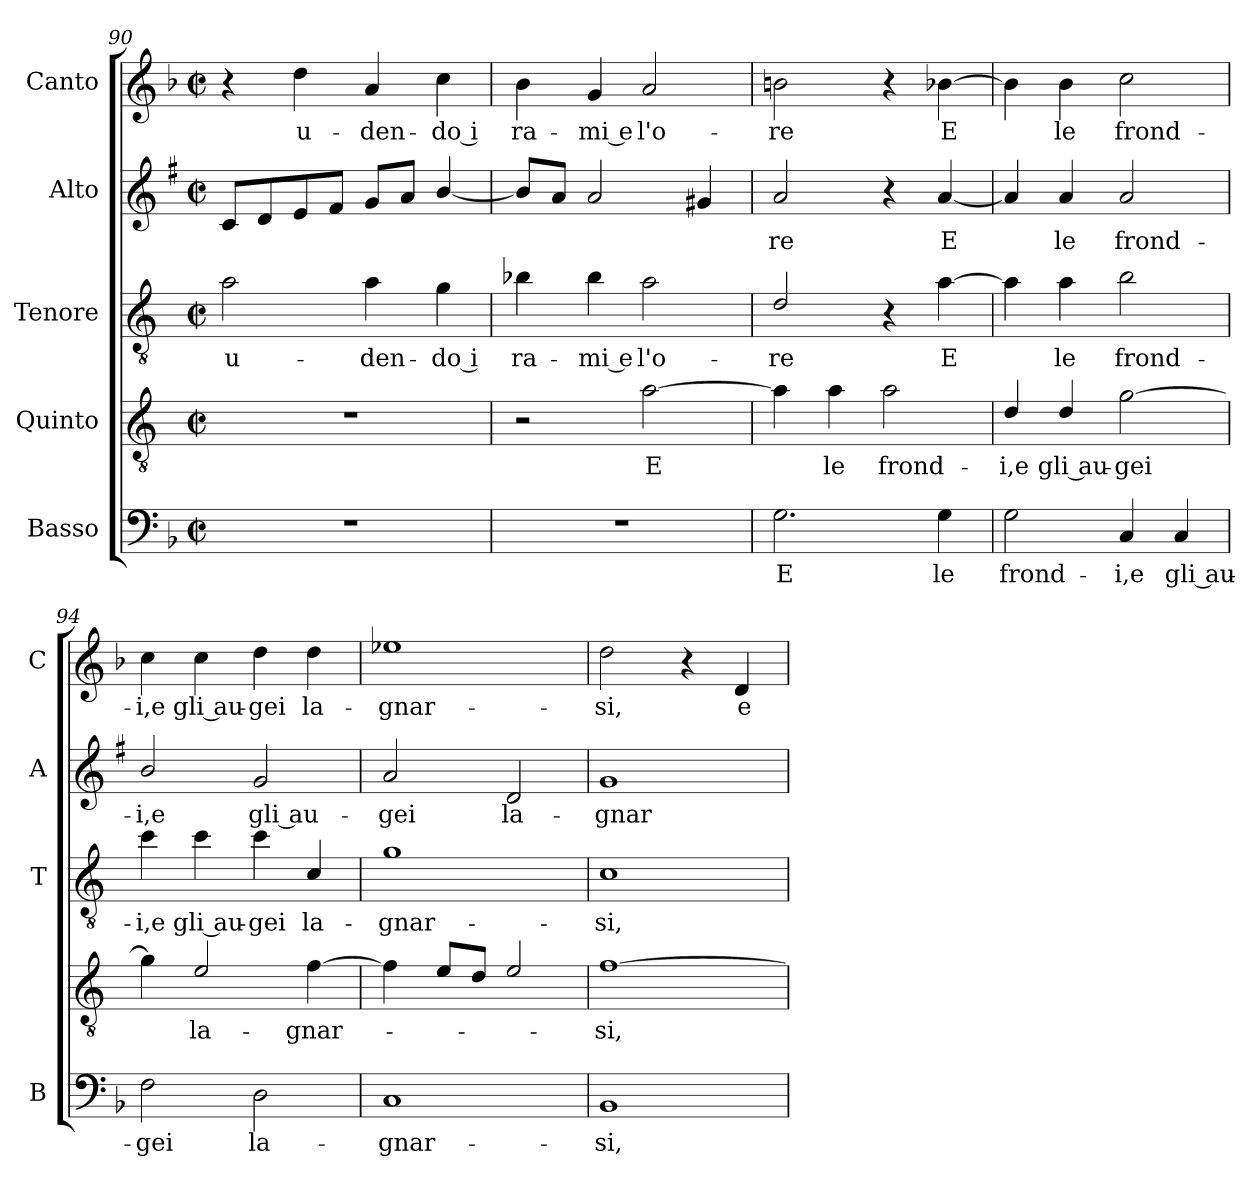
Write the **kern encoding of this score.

**kern	**text	**kern	**text	**kern	**text	**kern	**text	**kern	**text
*part5	*part5	*part4	*part4	*part3	*part3	*part2	*part2	*part1	*part1
*staff5	*staff5	*staff4	*staff4	*staff3	*staff3	*staff2	*staff2	*staff1	*staff1
*I"Basso	*	*I"Quinto	*	*I"Tenore	*	*I"Alto	*	*I"Canto	*
*I'B	*	*	*	*I'T	*	*I'A	*	*I'C	*
*clefF4	*	*clefGv2	*	*clefGv2	*	*clefG2	*	*clefG2	*
*	*	*ITrd4c7	*	*ITrd4c7	*	*ITrd1c2	*	*	*
*k[b-]	*	*k[b-]	*	*k[b-]	*	*k[b-]	*	*k[b-]	*
*F:	*	*F:	*	*F:	*	*F:	*	*F:	*
*M2/2	*	*M2/2	*	*M2/2	*	*M2/2	*	*M2/2	*
*met(c|)	*	*met(c|)	*	*met(c|)	*	*met(c|)	*	*met(c|)	*
=90	=90	=90	=90	=90	=90	=90	=90	=90	=90
!	!	!	!	!	!LO:LY:b	!	!	!	!
1r	.	1r	.	2d\	u-	8B-/L	.	4r	.
.	.	.	.	.	.	8c/	.	.	.
!	!	!	!	!	!	!	!	!	!LO:LY:b
.	.	.	.	.	.	8d/	.	4dd\	u-
.	.	.	.	.	.	8e/J	.	.	.
!	!	!	!	!	!LO:LY:b	!	!	!	!
!	!	!	!	!	!	!	!	!	!LO:LY:b
.	.	.	.	4d\	-den-	8f/L	.	4a/	-den-
.	.	.	.	.	.	8g/J	.	.	.
!	!	!	!	!	!LO:LY:b	!	!	!	!
!	!	!	!	!	!	!	!	!	!LO:LY:b
.	.	.	.	4c\	-do i	[4a/	.	4cc\	-do i
=91	=91	=91	=91	=91	=91	=91	=91	=91	=91
!	!	!	!	!	!LO:LY:b	!	!	!	!
!	!	!	!	!	!	!	!	!	!LO:LY:b
1r	.	2r	.	4e-X\	ra-	8a/L]	.	4b-\	ra-
.	.	.	.	.	.	8g/J	.	.	.
!	!	!	!	!	!LO:LY:b	!	!	!	!
!	!	!	!	!	!	!	!	!	!LO:LY:b
.	.	.	.	4e-\	-mi e	2g/	.	4g/	-mi e
!	!	!	!LO:LY:b	!	!	!	!	!	!
!	!	!	!	!	!LO:LY:b	!	!	!	!
!	!	!	!	!	!	!	!	!	!LO:LY:b
.	.	[2d\	E	2d\	l'o-	.	.	2a/	l'o-
.	.	.	.	.	.	4f#X/	.	.	.
=92	=92	=92	=92	=92	=92	=92	=92	=92	=92
!	!LO:LY:b	!	!	!	!	!	!	!	!
!	!	!	!	!	!LO:LY:b	!	!	!	!
!	!	!	!	!	!	!	!LO:LY:b	!	!
!	!	!	!	!	!	!	!	!	!LO:LY:b
2.G\	E	4d\]	.	2G/	-re	2g/	-re	2bn\	-re
!	!	!	!LO:LY:b	!	!	!	!	!	!
.	.	4d\	le	.	.	.	.	.	.
!	!	!	!LO:LY:b	!	!	!	!	!	!
.	.	2d\	frond-	4r	.	4r	.	4r	.
!	!LO:LY:b	!	!	!	!	!	!	!	!
!	!	!	!	!	!LO:LY:b	!	!	!	!
!	!	!	!	!	!	!	!LO:LY:b	!	!
!	!	!	!	!	!	!	!	!	!LO:LY:b
4G\	le	.	.	[4d\	E	[4g/	E	[4b-X\	E
!!LO:PB:g=z
=93	=93	=93	=93	=93	=93	=93	=93	=93	=93
!	!LO:LY:b	!	!	!	!	!	!	!	!
!	!	!	!LO:LY:b	!	!	!	!	!	!
2G\	frond-	4G/	-i,e	4d\]	.	4g/]	.	4b-\]	.
!	!	!	!LO:LY:b	!	!	!	!	!	!
!	!	!	!	!	!LO:LY:b	!	!	!	!
!	!	!	!	!	!	!	!LO:LY:b	!	!
!	!	!	!	!	!	!	!	!	!LO:LY:b
.	.	4G/	gli au-	4d\	le	4g/	le	4b-\	le
!	!LO:LY:b	!	!	!	!	!	!	!	!
!	!	!	!LO:LY:b	!	!	!	!	!	!
!	!	!	!	!	!LO:LY:b	!	!	!	!
!	!	!	!	!	!	!	!LO:LY:b	!	!
!	!	!	!	!	!	!	!	!	!LO:LY:b
4C/	-i,e	[2c\	-gei	2e\	frond-	2g/	frond-	2cc\	frond-
!	!LO:LY:b	!	!	!	!	!	!	!	!
4C/	gli au-	.	.	.	.	.	.	.	.
=94	=94	=94	=94	=94	=94	=94	=94	=94	=94
!	!LO:LY:b	!	!	!	!	!	!	!	!
!	!	!	!	!	!LO:LY:b	!	!	!	!
!	!	!	!	!	!	!	!LO:LY:b	!	!
!	!	!	!	!	!	!	!	!	!LO:LY:b
2F\	-gei	4c\]	.	4f\	-i,e	2a/	-i,e	4cc\	-i,e
!	!	!	!LO:LY:b	!	!	!	!	!	!
!	!	!	!	!	!LO:LY:b	!	!	!	!
!	!	!	!	!	!	!	!	!	!LO:LY:b
.	.	2A/	la-	4f\	gli au-	.	.	4cc\	gli au-
!	!LO:LY:b	!	!	!	!	!	!	!	!
!	!	!	!	!	!LO:LY:b	!	!	!	!
!	!	!	!	!	!	!	!LO:LY:b	!	!
!	!	!	!	!	!	!	!	!	!LO:LY:b
2D\	la-	.	.	4f\	-gei	2f/	gli au-	4dd\	-gei
!	!	!	!LO:LY:b	!	!	!	!	!	!
!	!	!	!	!	!LO:LY:b	!	!	!	!
!	!	!	!	!	!	!	!	!	!LO:LY:b
.	.	[4B-\	-gnar-	4F/	la-	.	.	4dd\	la-
=95	=95	=95	=95	=95	=95	=95	=95	=95	=95
!	!LO:LY:b	!	!	!	!	!	!	!	!
!	!	!	!	!	!LO:LY:b	!	!	!	!
!	!	!	!	!	!	!	!LO:LY:b	!	!
!	!	!	!	!	!	!	!	!	!LO:LY:b
1C	-gnar-	4B-\]	.	1c	-gnar-	2g/	-gei	1ee-X	-gnar-
.	.	8A/L	.	.	.	.	.	.	.
.	.	8G/J	.	.	.	.	.	.	.
!	!	!	!	!	!	!	!LO:LY:b	!	!
.	.	2A/	.	.	.	2c/	la-	.	.
=96	=96	=96	=96	=96	=96	=96	=96	=96	=96
!	!LO:LY:b	!	!	!	!	!	!	!	!
!	!	!	!LO:LY:b	!	!	!	!	!	!
!	!	!	!	!	!LO:LY:b	!	!	!	!
!	!	!	!	!	!	!	!LO:LY:b	!	!
!	!	!	!	!	!	!	!	!	!LO:LY:b
1BB-	-si,	[1B-	-si,	1F	-si,	1f	-gnar-	2dd\	-si,
.	.	.	.	.	.	.	.	4r	.
!	!	!	!	!	!	!	!	!	!LO:LY:b
.	.	.	.	.	.	.	.	4d/	e
=	=	=	=	=	=	=	=	=	=
*-	*-	*-	*-	*-	*-	*-	*-	*-	*-
